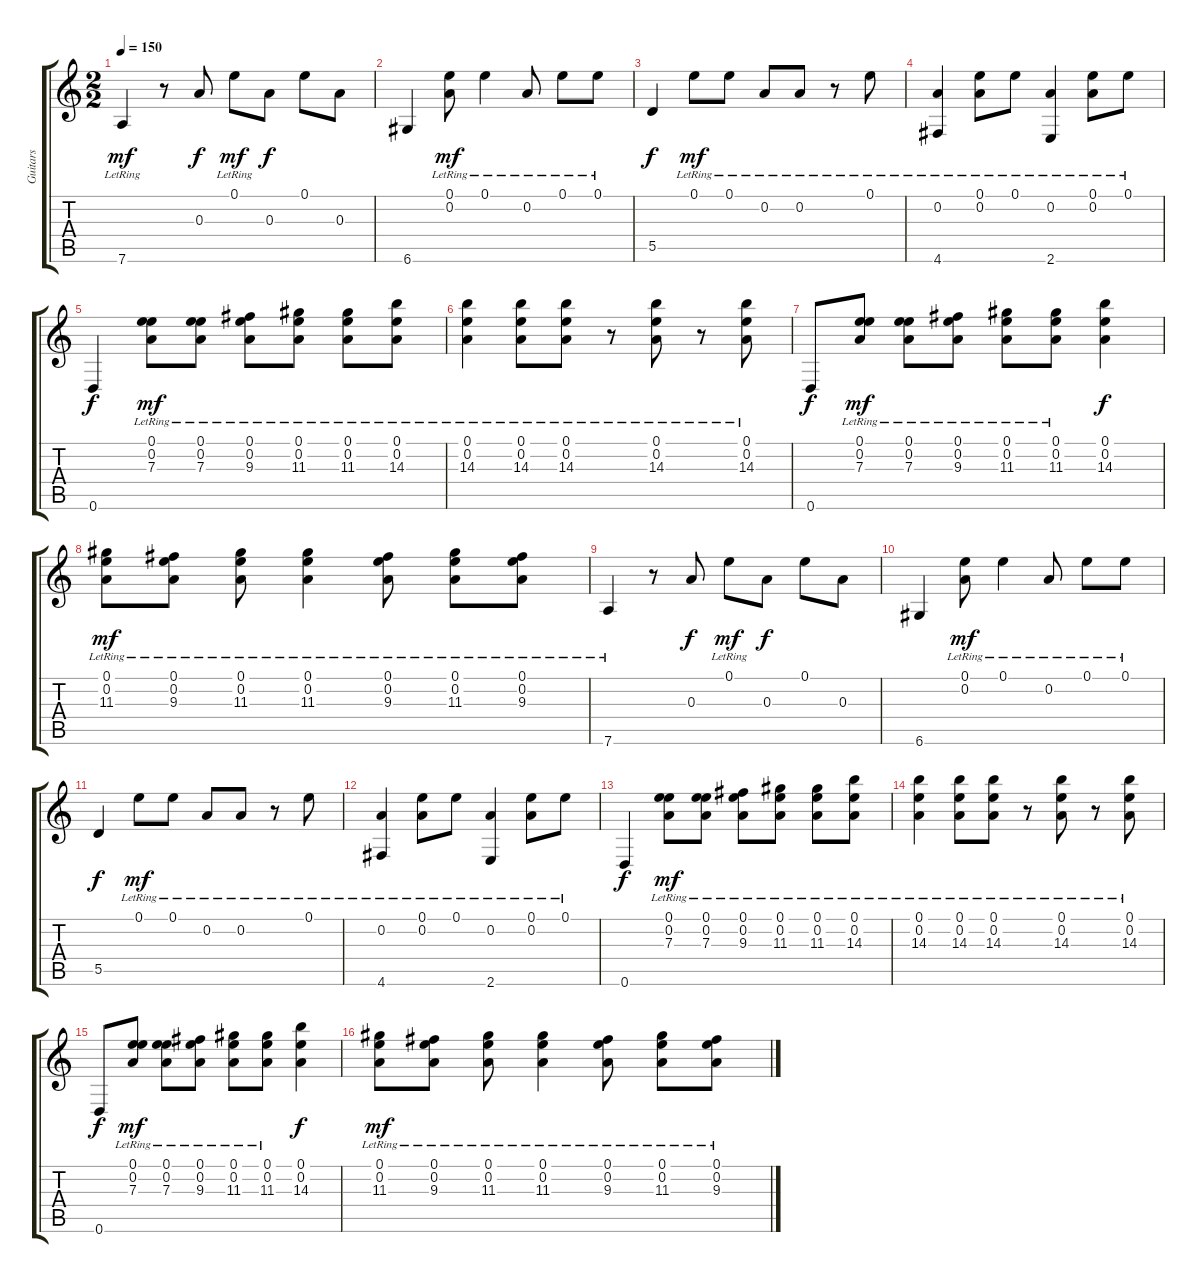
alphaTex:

\track ("Guitars" "Guitars") {instrument acousticguitarsteel}
\staff {score tabs}
\tuning (E4 A3 A3 D3 A2 D2) {hide}
\ts (2 2)
\tempo 150
\clef g2
\ks c
7.6{lr}.4{dy mf} r.8 0.3.8{dy f} 0.1{lr}.8{dy mf} 0.3.8{dy f} 0.1.8 0.3.8 |
6.6.4 (0.1{lr} 0.2{lr}).8{dy mf} 0.1{lr}.4 0.2{lr}.8 0.1{lr}.8 0.1{lr}.8 |
5.5.4{dy f} 0.1{lr}.8{dy mf} 0.1{lr}.8 0.2{lr}.8 0.2{lr}.8 r.8 0.1{lr}.8 |
(0.2{lr} 4.6).4 (0.1{lr} 0.2{lr}).8 0.1{lr}.8 (0.2{lr} 2.6).4 (0.1{lr} 0.2{lr}).8 0.1{lr}.8 |
0.6.4{dy f} (0.1{lr} 0.2{lr} 7.3).8{dy mf} (0.1 0.2{lr} 7.3{lr}).8 (0.1 0.2{lr} 9.3{lr}).8 (0.1 0.2{lr} 11.3).8 (0.1{lr} 0.2{lr} 11.3{lr}).8 (0.1{lr} 0.2{lr} 14.3).8 |
(0.1{lr} 0.2{lr} 14.3).4 (0.1{lr} 0.2{lr} 14.3).8 (0.1{lr} 0.2{lr} 14.3).8 r.8 (0.1{lr} 0.2{lr} 14.3).8 r.8 (0.1{lr} 0.2{lr} 14.3).8 |
0.6.8{dy f} (0.1{lr} 0.2{lr} 7.3).8{dy mf} (0.1{lr} 0.2{lr} 7.3).8 (0.1{lr} 0.2{lr} 9.3).8 (0.1 0.2{lr} 11.3{lr}).8 (0.1{lr} 0.2{lr} 11.3{lr}).8 (0.1 0.2 14.3).4{dy f} |
(0.1{lr} 0.2{lr} 11.3).8{dy mf} (0.1 0.2{lr} 9.3).8 (0.1{lr} 0.2{lr} 11.3{lr}).8 (0.1{lr} 0.2{lr} 11.3{lr}).4 (0.1{lr} 0.2{lr} 9.3).8 (0.1{lr} 0.2 11.3).8 (0.1{lr} 0.2 9.3).8 |
7.6{lr}.4 r.8 0.3.8{dy f} 0.1{lr}.8{dy mf} 0.3.8{dy f} 0.1.8 0.3.8 |
6.6.4 (0.1{lr} 0.2{lr}).8{dy mf} 0.1{lr}.4 0.2{lr}.8 0.1{lr}.8 0.1{lr}.8 |
5.5.4{dy f} 0.1{lr}.8{dy mf} 0.1{lr}.8 0.2{lr}.8 0.2{lr}.8 r.8 0.1{lr}.8 |
(0.2{lr} 4.6).4 (0.1{lr} 0.2{lr}).8 0.1{lr}.8 (0.2{lr} 2.6).4 (0.1{lr} 0.2{lr}).8 0.1{lr}.8 |
0.6.4{dy f} (0.1{lr} 0.2{lr} 7.3).8{dy mf} (0.1 0.2{lr} 7.3{lr}).8 (0.1 0.2{lr} 9.3{lr}).8 (0.1 0.2{lr} 11.3).8 (0.1{lr} 0.2{lr} 11.3{lr}).8 (0.1{lr} 0.2{lr} 14.3).8 |
(0.1{lr} 0.2{lr} 14.3).4 (0.1{lr} 0.2{lr} 14.3).8 (0.1{lr} 0.2{lr} 14.3).8 r.8 (0.1{lr} 0.2{lr} 14.3).8 r.8 (0.1{lr} 0.2{lr} 14.3).8 |
0.6.8{dy f} (0.1{lr} 0.2{lr} 7.3).8{dy mf} (0.1{lr} 0.2{lr} 7.3).8 (0.1{lr} 0.2{lr} 9.3).8 (0.1 0.2{lr} 11.3{lr}).8 (0.1{lr} 0.2{lr} 11.3{lr}).8 (0.1 0.2 14.3).4{dy f} |
(0.1{lr} 0.2{lr} 11.3).8{dy mf} (0.1 0.2{lr} 9.3).8 (0.1{lr} 0.2{lr} 11.3{lr}).8 (0.1{lr} 0.2{lr} 11.3{lr}).4 (0.1{lr} 0.2{lr} 9.3).8 (0.1{lr} 0.2 11.3).8 (0.1{lr} 0.2 9.3).8
